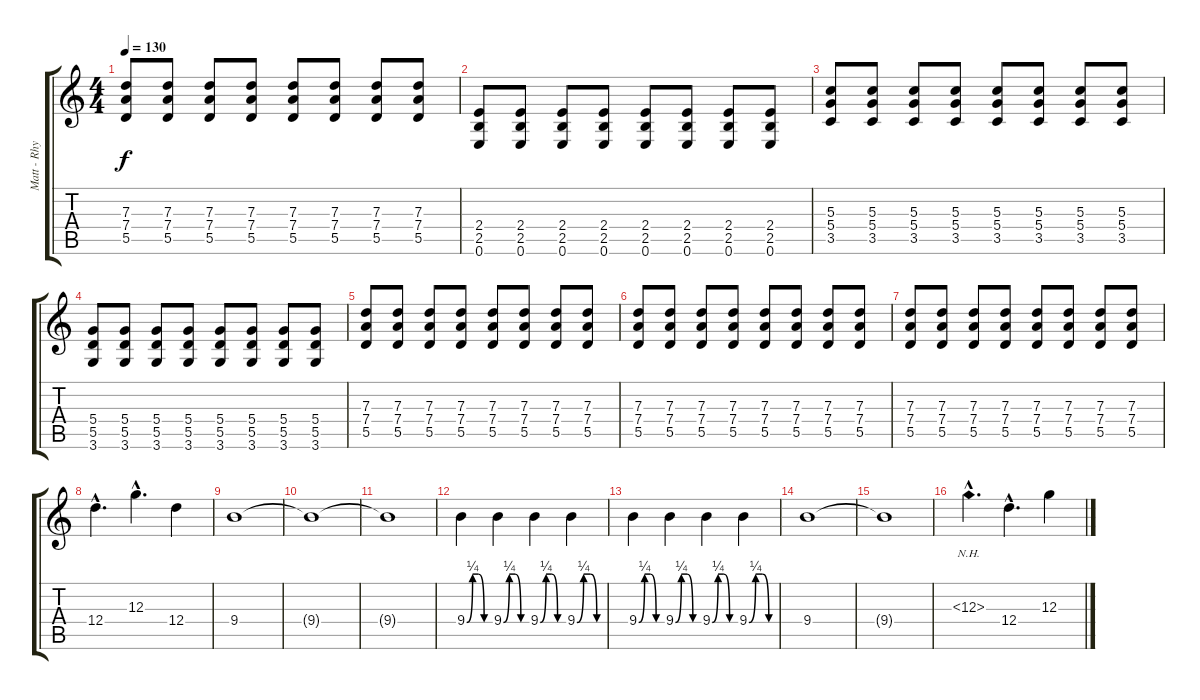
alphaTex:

\track ("Matt - Rhytm Guitar" "Matt - Rhy") {instrument overdrivenguitar}
\staff {score tabs}
\tuning (E4 B3 G3 D3 A2 E2) {hide}
\ts (4 4)
\tempo 130
\clef g2
\ks c
(7.3 7.4 5.5).8{dy f} (7.3 7.4 5.5).8 (7.3 7.4 5.5).8 (7.3 7.4 5.5).8 (7.3 7.4 5.5).8 (7.3 7.4 5.5).8 (7.3 7.4 5.5).8 (7.3 7.4 5.5).8 |
(2.4 2.5 0.6).8 (2.4 2.5 0.6).8 (2.4 2.5 0.6).8 (2.4 2.5 0.6).8 (2.4 2.5 0.6).8 (2.4 2.5 0.6).8 (2.4 2.5 0.6).8 (2.4 2.5 0.6).8 |
(5.3 5.4 3.5).8 (5.3 5.4 3.5).8 (5.3 5.4 3.5).8 (5.3 5.4 3.5).8 (5.3 5.4 3.5).8 (5.3 5.4 3.5).8 (5.3 5.4 3.5).8 (5.3 5.4 3.5).8 |
(5.4 5.5 3.6).8 (5.4 5.5 3.6).8 (5.4 5.5 3.6).8 (5.4 5.5 3.6).8 (5.4 5.5 3.6).8 (5.4 5.5 3.6).8 (5.4 5.5 3.6).8 (5.4 5.5 3.6).8 |
(7.3 7.4 5.5).8 (7.3 7.4 5.5).8 (7.3 7.4 5.5).8 (7.3 7.4 5.5).8 (7.3 7.4 5.5).8 (7.3 7.4 5.5).8 (7.3 7.4 5.5).8 (7.3 7.4 5.5).8 |
(7.3 7.4 5.5).8 (7.3 7.4 5.5).8 (7.3 7.4 5.5).8 (7.3 7.4 5.5).8 (7.3 7.4 5.5).8 (7.3 7.4 5.5).8 (7.3 7.4 5.5).8 (7.3 7.4 5.5).8 |
(7.3 7.4 5.5).8 (7.3 7.4 5.5).8 (7.3 7.4 5.5).8 (7.3 7.4 5.5).8 (7.3 7.4 5.5).8 (7.3 7.4 5.5).8 (7.3 7.4 5.5).8 (7.3 7.4 5.5).8 |
12.4{hac}.4{d} 12.3{hac}.4{d} 12.4.4 |
9.4.1{volume 0} |
9.4{t}.1 |
9.4{t}.1 |
9.4{be (custom 0 0 15 1 30 1 45 0 60 0)}.4{volume 16} 9.4{be (custom 0 0 15 1 30 1 45 0 60 0)}.4 9.4{be (custom 0 0 15 1 30 1 45 0 60 0)}.4 9.4{be (custom 0 0 15 1 30 1 45 0 60 0)}.4 |
9.4{be (custom 0 0 15 1 30 1 45 0 60 0)}.4 9.4{be (custom 0 0 15 1 30 1 45 0 60 0)}.4 9.4{be (custom 0 0 15 1 30 1 45 0 60 0)}.4 9.4{be (custom 0 0 15 1 30 1 45 0 60 0)}.4 |
9.4.1 |
9.4{t}.1 |
12.3{nh hac}.4{d} 12.4{hac}.4{d} 12.3.4
